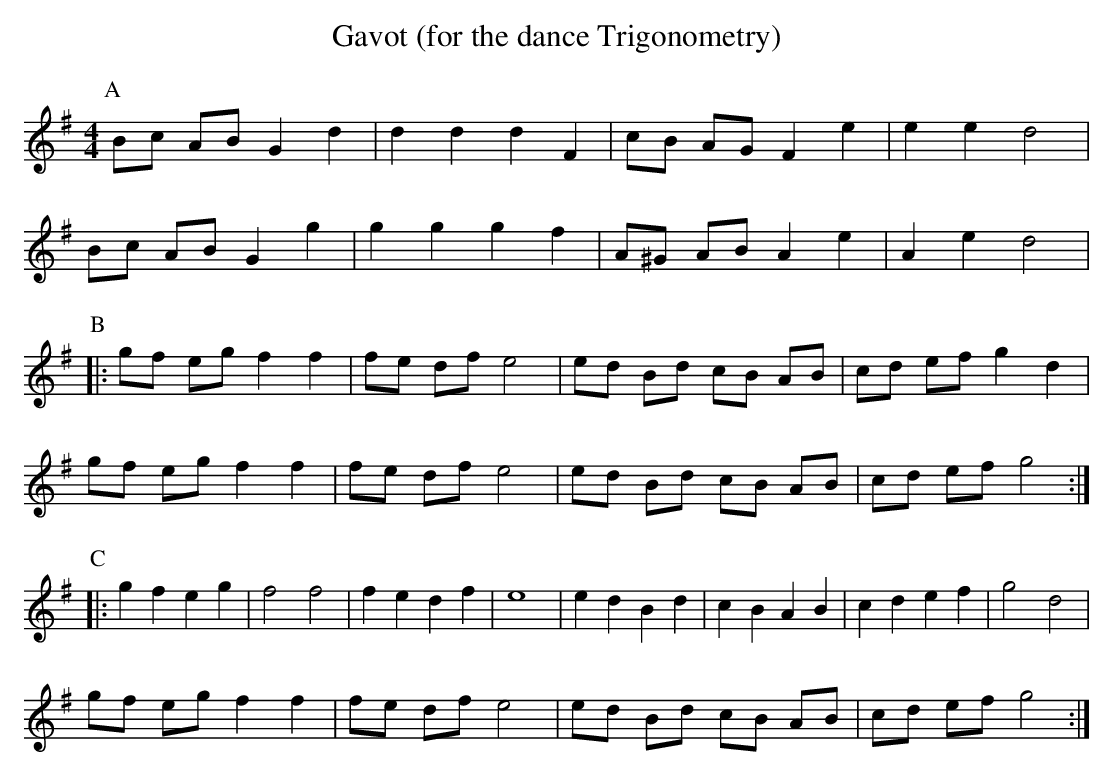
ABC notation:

X:1
T:Gavot (for the dance Trigonometry)
M:4/4
K:G
P:A
Bc AB G2 d2| d2 d2 d2 F2| cB AG F2 e2| e2 e2 d4|
Bc AB G2 g2|g2 g2 g2 f2|A^G AB A2 e2|A2 e2 d4|
P:B
|:gf eg f2 f2|fe df e4|ed Bd cB AB|cd ef g2 d2|
gf eg f2 f2|fe df e4|ed Bd cB AB|cd ef g4:|
P:C
|:g2f2 e2g2| f4 f4|f2e2 d2f2| e8|e2d2 B2d2| c2B2 A2B2|c2d2 e2f2| g4 d4|
gf eg f2 f2|fe df e4|ed Bd cB AB|cd ef g4:|
